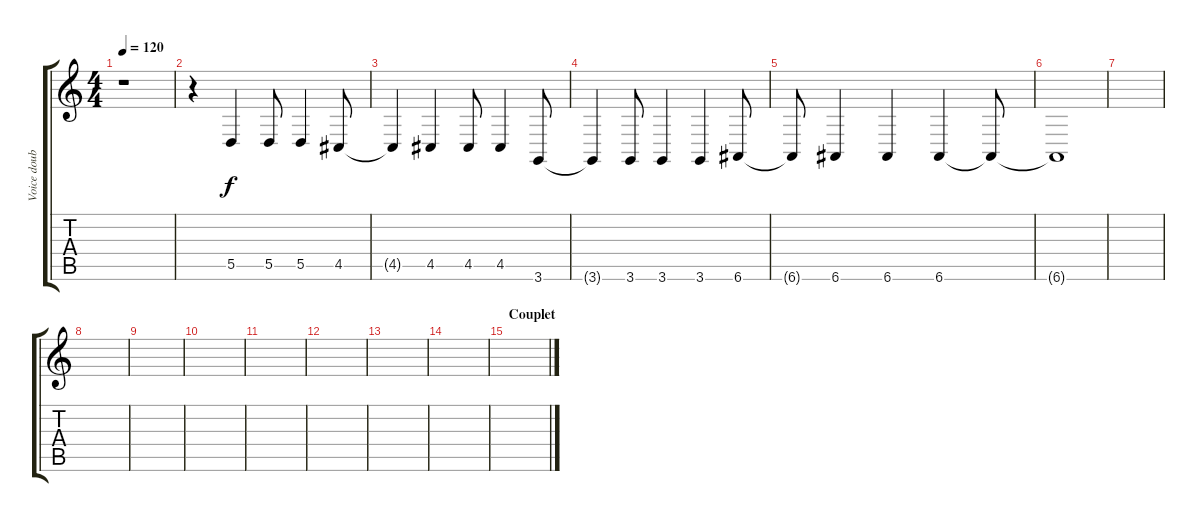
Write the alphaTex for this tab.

\track ("Voice doublage" "Voice doub") {instrument tuba}
\staff {score tabs}
\tuning (E4 B3 G3 D3 A2 E2) {hide}
\ts (4 4)
\tempo 120
\clef g2
\ks c
r.1{dy f} |
r.4 5.5.4 5.5.8 5.5.4 4.5.8 |
4.5{t}.4 4.5.4 4.5.8 4.5.4 3.6.8 |
3.6{t}.4 3.6.8 3.6.4 3.6.4 6.6.8 |
6.6{t}.8 6.6.4 6.6.4 6.6.4 6.6{t}.8 |
6.6{t}.1 |
|
|
|
|
\section ("" "")
|
|
|
|
\section ("" "Couplet")
